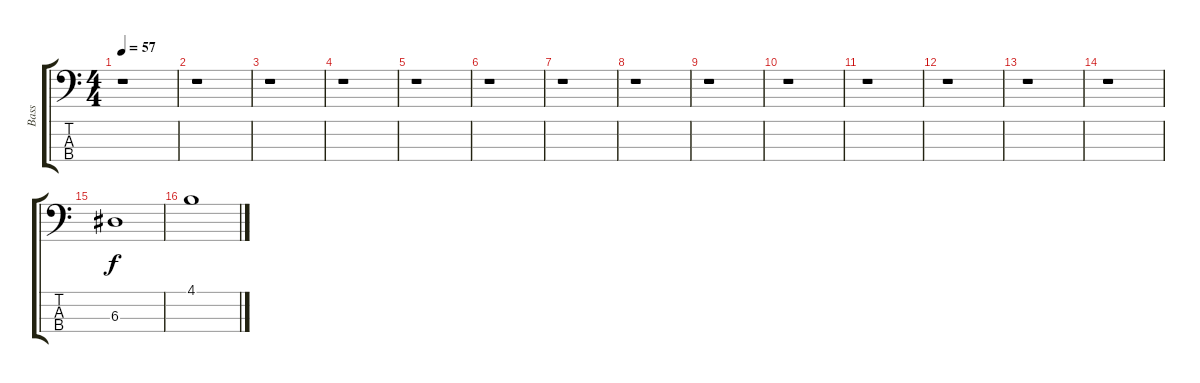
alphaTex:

\track ("Bass" "Bass") {instrument electricbassfinger}
\staff {score tabs}
\tuning (G2 D2 A1 E1) {hide}
\ts (4 4)
\tempo 57
\clef f4
\ks c
r.1{dy f instrument electricbassfinger} |
r.1 |
r.1 |
r.1 |
r.1 |
r.1 |
r.1 |
r.1 |
r.1 |
r.1 |
r.1 |
r.1 |
r.1 |
r.1 |
6.3.1 |
4.1.1
